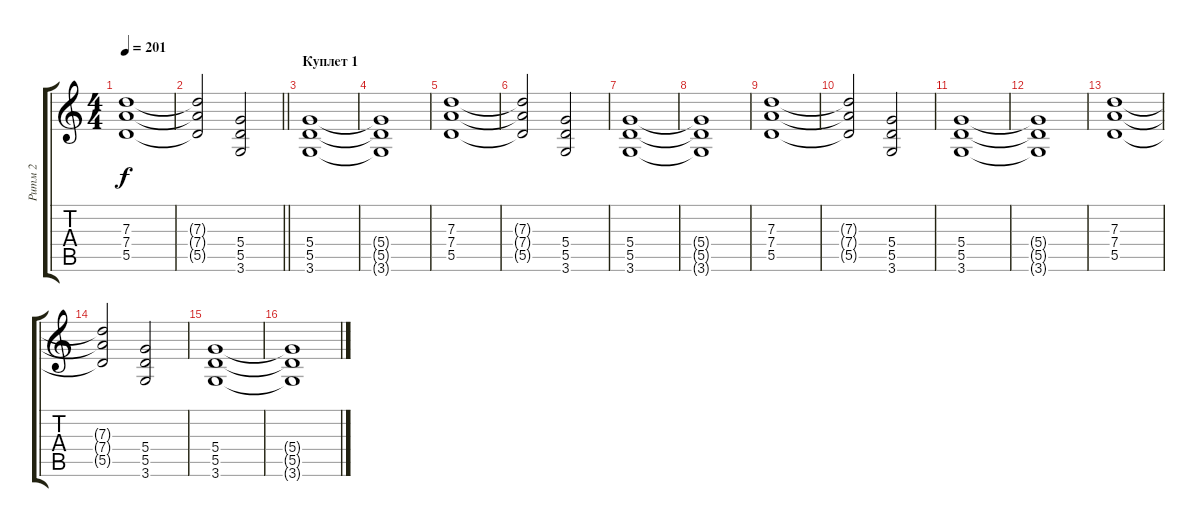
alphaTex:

\track ("Ритм 2" "Ритм 2") {instrument distortionguitar}
\staff {score tabs}
\tuning (E4 B3 G3 D3 A2 E2) {hide}
\ts (4 4)
\tempo 201
\clef g2
\ks c
(7.3 7.4 5.5).1{dy f} |
\barLineRight lightlight
(7.3{t} 7.4{t} 5.5{t}).2 (5.4 5.5 3.6).2 |
\section ("" "Куплет 1")
(5.4 5.5 3.6).1 |
(5.4{t} 5.5{t} 3.6{t}).1 |
(7.3 7.4 5.5).1 |
(7.3{t} 7.4{t} 5.5{t}).2 (5.4 5.5 3.6).2 |
(5.4 5.5 3.6).1 |
(5.4{t} 5.5{t} 3.6{t}).1 |
(7.3 7.4 5.5).1 |
(7.3{t} 7.4{t} 5.5{t}).2 (5.4 5.5 3.6).2 |
(5.4 5.5 3.6).1 |
(5.4{t} 5.5{t} 3.6{t}).1 |
(7.3 7.4 5.5).1 |
(7.3{t} 7.4{t} 5.5{t}).2 (5.4 5.5 3.6).2 |
(5.4 5.5 3.6).1 |
(5.4{t} 5.5{t} 3.6{t}).1
